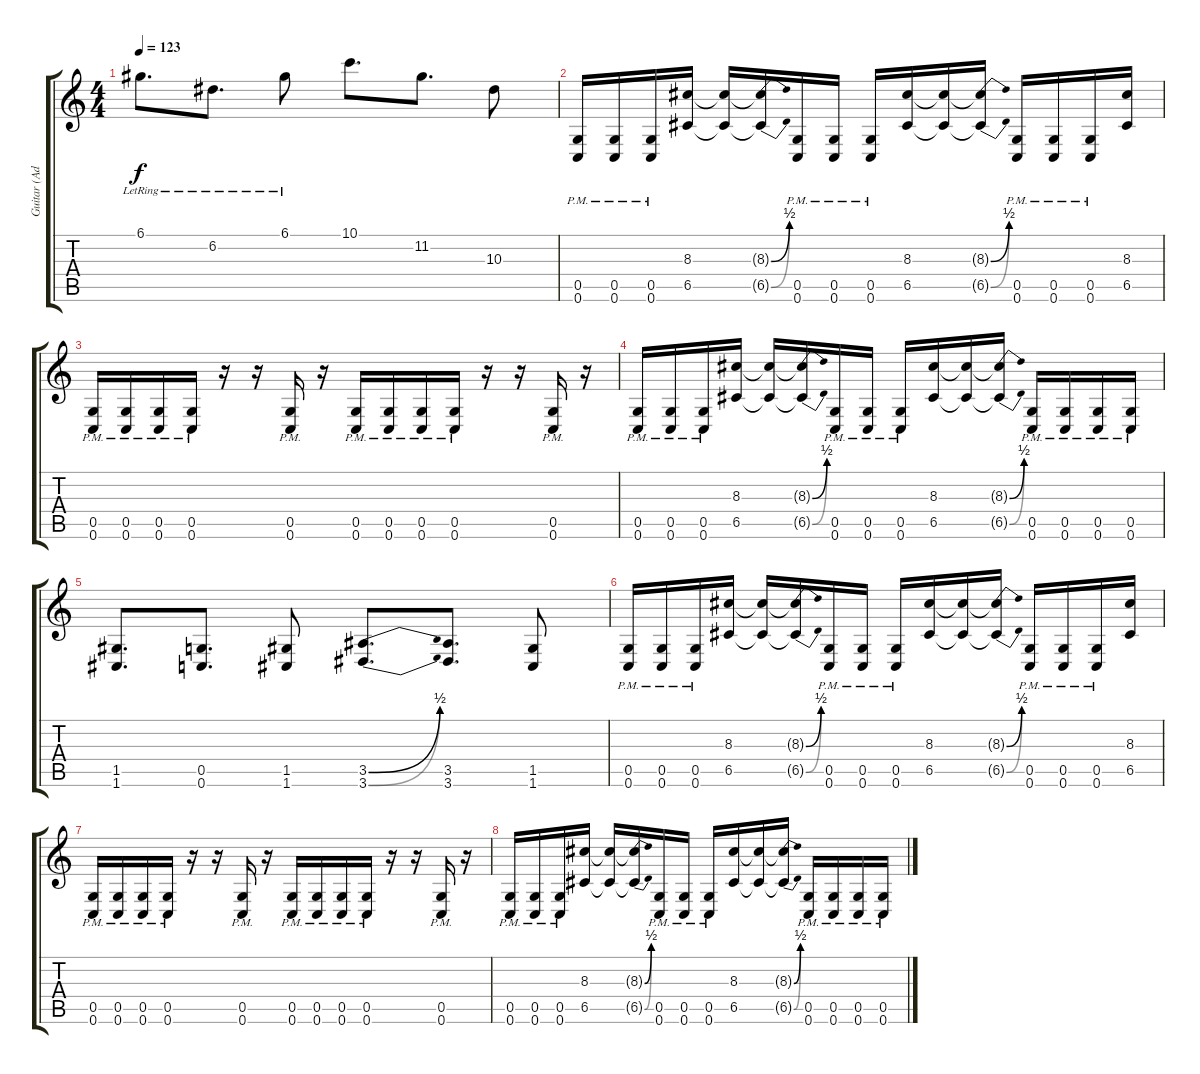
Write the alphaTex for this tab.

\track ("Guitar (Adam)" "Guitar (Ad") {instrument distortionguitar}
\staff {score tabs}
\tuning (D4 A3 F3 C3 G2 C2) {hide}
\ts (4 4)
\tempo 123
\clef g2
\ks c
6.1{lr}.8{d dy f} 6.2{lr}.8{d} 6.1{lr}.8 10.1.8{d} 11.2.8{d} 10.3.8 |
(0.5{pm} 0.6{pm}).16 (0.5{pm} 0.6{pm}).16 (0.5{pm} 0.6{pm}).16 (8.3 6.5).16 (8.3{t} 6.5{t}).16 (8.3{be (bend 0 0 60 2) t} 6.5{be (bend 0 0 60 2) t}).16 (0.5{pm} 0.6{pm}).16 (0.5{pm} 0.6{pm}).16 (0.5{pm} 0.6{pm}).16 (8.3 6.5).16 (8.3{t} 6.5{t}).16 (8.3{be (bend 0 0 60 2) t} 6.5{be (bend 0 0 60 2) t}).16 (0.5{pm} 0.6{pm}).16 (0.5{pm} 0.6{pm}).16 (0.5{pm} 0.6{pm}).16 (8.3 6.5).16 |
(0.5{pm} 0.6{pm}).16 (0.5{pm} 0.6{pm}).16 (0.5{pm} 0.6{pm}).16 (0.5{pm} 0.6{pm}).16 r.16 r.16 (0.5{pm} 0.6{pm}).16 r.16 (0.5{pm} 0.6{pm}).16 (0.5{pm} 0.6{pm}).16 (0.5{pm} 0.6{pm}).16 (0.5{pm} 0.6{pm}).16 r.16 r.16 (0.5{pm} 0.6{pm}).16 r.16 |
(0.5{pm} 0.6{pm}).16 (0.5{pm} 0.6{pm}).16 (0.5{pm} 0.6{pm}).16 (8.3 6.5).16 (8.3{t} 6.5{t}).16 (8.3{be (bend 0 0 60 2) t} 6.5{be (bend 0 0 60 2) t}).16 (0.5{pm} 0.6{pm}).16 (0.5{pm} 0.6{pm}).16 (0.5{pm} 0.6{pm}).16 (8.3 6.5).16 (8.3{t} 6.5{t}).16 (8.3{be (bend 0 0 60 2) t} 6.5{be (bend 0 0 60 2) t}).16 (0.5{pm} 0.6{pm}).16 (0.5{pm} 0.6{pm}).16 (0.5{pm} 0.6{pm}).16 (0.5{pm} 0.6{pm}).16 |
(1.5 1.6).8{d} (0.5 0.6).8{d} (1.5 1.6).8 (3.5{be (bend 0 0 60 2)} 3.6{be (bend 0 0 60 2)}).8{d} (3.5 3.6).8{d} (1.5 1.6).8 |
(0.5{pm} 0.6{pm}).16 (0.5{pm} 0.6{pm}).16 (0.5{pm} 0.6{pm}).16 (8.3 6.5).16 (8.3{t} 6.5{t}).16 (8.3{be (bend 0 0 60 2) t} 6.5{be (bend 0 0 60 2) t}).16 (0.5{pm} 0.6{pm}).16 (0.5{pm} 0.6{pm}).16 (0.5{pm} 0.6{pm}).16 (8.3 6.5).16 (8.3{t} 6.5{t}).16 (8.3{be (bend 0 0 60 2) t} 6.5{be (bend 0 0 60 2) t}).16 (0.5{pm} 0.6{pm}).16 (0.5{pm} 0.6{pm}).16 (0.5{pm} 0.6{pm}).16 (8.3 6.5).16 |
(0.5{pm} 0.6{pm}).16 (0.5{pm} 0.6{pm}).16 (0.5{pm} 0.6{pm}).16 (0.5{pm} 0.6{pm}).16 r.16 r.16 (0.5{pm} 0.6{pm}).16 r.16 (0.5{pm} 0.6{pm}).16 (0.5{pm} 0.6{pm}).16 (0.5{pm} 0.6{pm}).16 (0.5{pm} 0.6{pm}).16 r.16 r.16 (0.5{pm} 0.6{pm}).16 r.16 |
(0.5{pm} 0.6{pm}).16 (0.5{pm} 0.6{pm}).16 (0.5{pm} 0.6{pm}).16 (8.3 6.5).16 (8.3{t} 6.5{t}).16 (8.3{be (bend 0 0 60 2) t} 6.5{be (bend 0 0 60 2) t}).16 (0.5{pm} 0.6{pm}).16 (0.5{pm} 0.6{pm}).16 (0.5{pm} 0.6{pm}).16 (8.3 6.5).16 (8.3{t} 6.5{t}).16 (8.3{be (bend 0 0 60 2) t} 6.5{be (bend 0 0 60 2) t}).16 (0.5{pm} 0.6{pm}).16 (0.5{pm} 0.6{pm}).16 (0.5{pm} 0.6{pm}).16 (0.5{pm} 0.6{pm}).16
